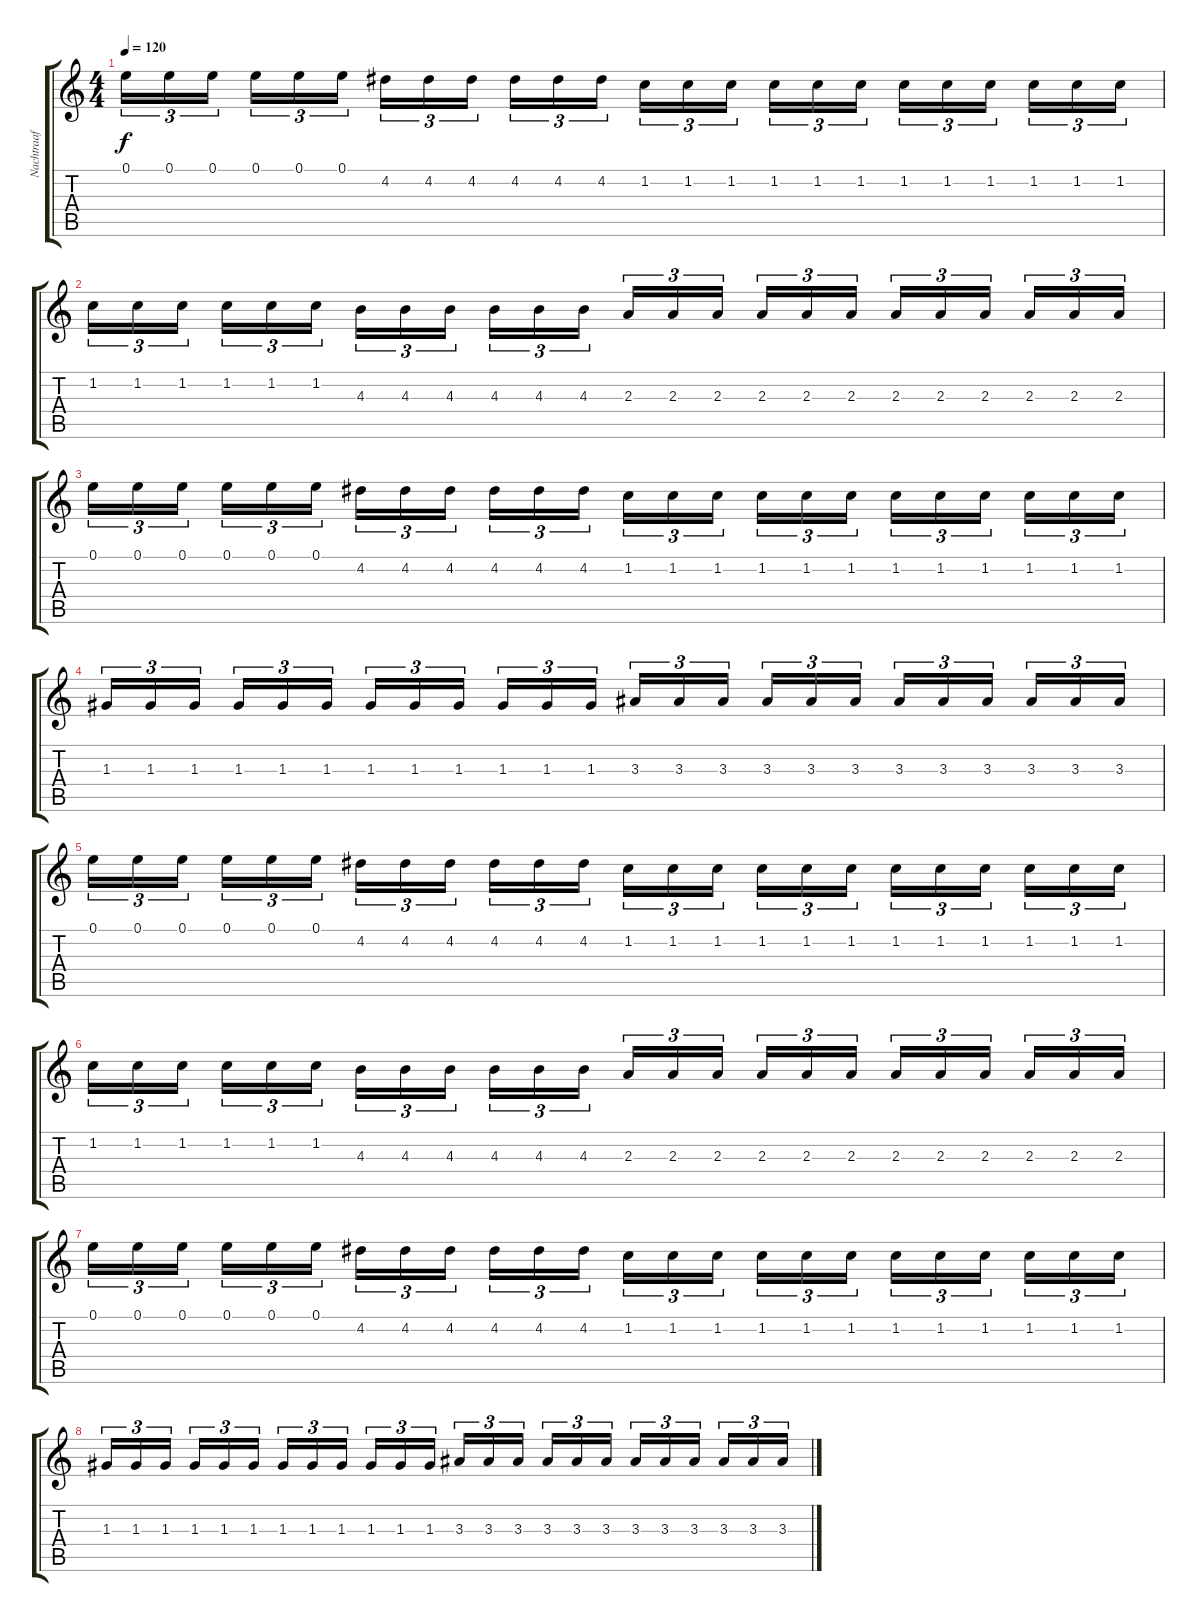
\track ("Nachtraaf" "Nachtraaf") {instrument distortionguitar}
\staff {score tabs}
\tuning (E4 B3 G3 D3 A2 E2) {hide}
\ts (4 4)
\tempo 120
\clef g2
\ks c
0.1.16{tu (3 2) dy f instrument distortionguitar} 0.1.16{tu (3 2)} 0.1.16{tu (3 2)} 0.1.16{tu (3 2)} 0.1.16{tu (3 2)} 0.1.16{tu (3 2)} 4.2.16{tu (3 2)} 4.2.16{tu (3 2)} 4.2.16{tu (3 2)} 4.2.16{tu (3 2)} 4.2.16{tu (3 2)} 4.2.16{tu (3 2)} 1.2.16{tu (3 2)} 1.2.16{tu (3 2)} 1.2.16{tu (3 2)} 1.2.16{tu (3 2)} 1.2.16{tu (3 2)} 1.2.16{tu (3 2)} 1.2.16{tu (3 2)} 1.2.16{tu (3 2)} 1.2.16{tu (3 2)} 1.2.16{tu (3 2)} 1.2.16{tu (3 2)} 1.2.16{tu (3 2)} |
1.2.16{tu (3 2)} 1.2.16{tu (3 2)} 1.2.16{tu (3 2)} 1.2.16{tu (3 2)} 1.2.16{tu (3 2)} 1.2.16{tu (3 2)} 4.3.16{tu (3 2)} 4.3.16{tu (3 2)} 4.3.16{tu (3 2)} 4.3.16{tu (3 2)} 4.3.16{tu (3 2)} 4.3.16{tu (3 2)} 2.3.16{tu (3 2)} 2.3.16{tu (3 2)} 2.3.16{tu (3 2)} 2.3.16{tu (3 2)} 2.3.16{tu (3 2)} 2.3.16{tu (3 2)} 2.3.16{tu (3 2)} 2.3.16{tu (3 2)} 2.3.16{tu (3 2)} 2.3.16{tu (3 2)} 2.3.16{tu (3 2)} 2.3.16{tu (3 2)} |
0.1.16{tu (3 2)} 0.1.16{tu (3 2)} 0.1.16{tu (3 2)} 0.1.16{tu (3 2)} 0.1.16{tu (3 2)} 0.1.16{tu (3 2)} 4.2.16{tu (3 2)} 4.2.16{tu (3 2)} 4.2.16{tu (3 2)} 4.2.16{tu (3 2)} 4.2.16{tu (3 2)} 4.2.16{tu (3 2)} 1.2.16{tu (3 2)} 1.2.16{tu (3 2)} 1.2.16{tu (3 2)} 1.2.16{tu (3 2)} 1.2.16{tu (3 2)} 1.2.16{tu (3 2)} 1.2.16{tu (3 2)} 1.2.16{tu (3 2)} 1.2.16{tu (3 2)} 1.2.16{tu (3 2)} 1.2.16{tu (3 2)} 1.2.16{tu (3 2)} |
1.3.16{tu (3 2)} 1.3.16{tu (3 2)} 1.3.16{tu (3 2)} 1.3.16{tu (3 2)} 1.3.16{tu (3 2)} 1.3.16{tu (3 2)} 1.3.16{tu (3 2)} 1.3.16{tu (3 2)} 1.3.16{tu (3 2)} 1.3.16{tu (3 2)} 1.3.16{tu (3 2)} 1.3.16{tu (3 2)} 3.3.16{tu (3 2)} 3.3.16{tu (3 2)} 3.3.16{tu (3 2)} 3.3.16{tu (3 2)} 3.3.16{tu (3 2)} 3.3.16{tu (3 2)} 3.3.16{tu (3 2)} 3.3.16{tu (3 2)} 3.3.16{tu (3 2)} 3.3.16{tu (3 2)} 3.3.16{tu (3 2)} 3.3.16{tu (3 2)} |
0.1.16{tu (3 2)} 0.1.16{tu (3 2)} 0.1.16{tu (3 2)} 0.1.16{tu (3 2)} 0.1.16{tu (3 2)} 0.1.16{tu (3 2)} 4.2.16{tu (3 2)} 4.2.16{tu (3 2)} 4.2.16{tu (3 2)} 4.2.16{tu (3 2)} 4.2.16{tu (3 2)} 4.2.16{tu (3 2)} 1.2.16{tu (3 2)} 1.2.16{tu (3 2)} 1.2.16{tu (3 2)} 1.2.16{tu (3 2)} 1.2.16{tu (3 2)} 1.2.16{tu (3 2)} 1.2.16{tu (3 2)} 1.2.16{tu (3 2)} 1.2.16{tu (3 2)} 1.2.16{tu (3 2)} 1.2.16{tu (3 2)} 1.2.16{tu (3 2)} |
1.2.16{tu (3 2)} 1.2.16{tu (3 2)} 1.2.16{tu (3 2)} 1.2.16{tu (3 2)} 1.2.16{tu (3 2)} 1.2.16{tu (3 2)} 4.3.16{tu (3 2)} 4.3.16{tu (3 2)} 4.3.16{tu (3 2)} 4.3.16{tu (3 2)} 4.3.16{tu (3 2)} 4.3.16{tu (3 2)} 2.3.16{tu (3 2)} 2.3.16{tu (3 2)} 2.3.16{tu (3 2)} 2.3.16{tu (3 2)} 2.3.16{tu (3 2)} 2.3.16{tu (3 2)} 2.3.16{tu (3 2)} 2.3.16{tu (3 2)} 2.3.16{tu (3 2)} 2.3.16{tu (3 2)} 2.3.16{tu (3 2)} 2.3.16{tu (3 2)} |
0.1.16{tu (3 2)} 0.1.16{tu (3 2)} 0.1.16{tu (3 2)} 0.1.16{tu (3 2)} 0.1.16{tu (3 2)} 0.1.16{tu (3 2)} 4.2.16{tu (3 2)} 4.2.16{tu (3 2)} 4.2.16{tu (3 2)} 4.2.16{tu (3 2)} 4.2.16{tu (3 2)} 4.2.16{tu (3 2)} 1.2.16{tu (3 2)} 1.2.16{tu (3 2)} 1.2.16{tu (3 2)} 1.2.16{tu (3 2)} 1.2.16{tu (3 2)} 1.2.16{tu (3 2)} 1.2.16{tu (3 2)} 1.2.16{tu (3 2)} 1.2.16{tu (3 2)} 1.2.16{tu (3 2)} 1.2.16{tu (3 2)} 1.2.16{tu (3 2)} |
1.3.16{tu (3 2)} 1.3.16{tu (3 2)} 1.3.16{tu (3 2)} 1.3.16{tu (3 2)} 1.3.16{tu (3 2)} 1.3.16{tu (3 2)} 1.3.16{tu (3 2)} 1.3.16{tu (3 2)} 1.3.16{tu (3 2)} 1.3.16{tu (3 2)} 1.3.16{tu (3 2)} 1.3.16{tu (3 2)} 3.3.16{tu (3 2)} 3.3.16{tu (3 2)} 3.3.16{tu (3 2)} 3.3.16{tu (3 2)} 3.3.16{tu (3 2)} 3.3.16{tu (3 2)} 3.3.16{tu (3 2)} 3.3.16{tu (3 2)} 3.3.16{tu (3 2)} 3.3.16{tu (3 2)} 3.3.16{tu (3 2)} 3.3.16{tu (3 2)}
